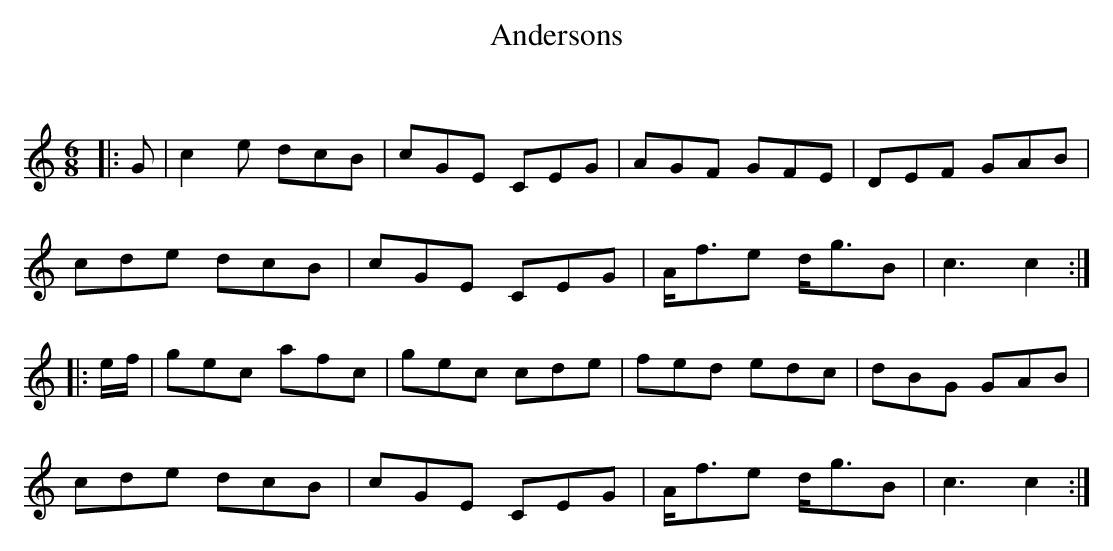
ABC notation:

X:1
T: Andersons
C:
Q:180
K:C
M:6/8
L:1/16
|:G2|c4e2 d2c2B2|c2G2E2 C2E2G2|A2G2F2 G2F2E2|D2E2F2 G2A2B2|
c2d2e2 d2c2B2|c2G2E2 C2E2G2|Af3e2 dg3B2|c6c4:|
|:ef|g2e2c2 a2f2c2|g2e2c2 c2d2e2|f2e2d2 e2d2c2|d2B2G2 G2A2B2|
c2d2e2 d2c2B2|c2G2E2 C2E2G2|Af3e2 dg3B2|c6 c4:|
